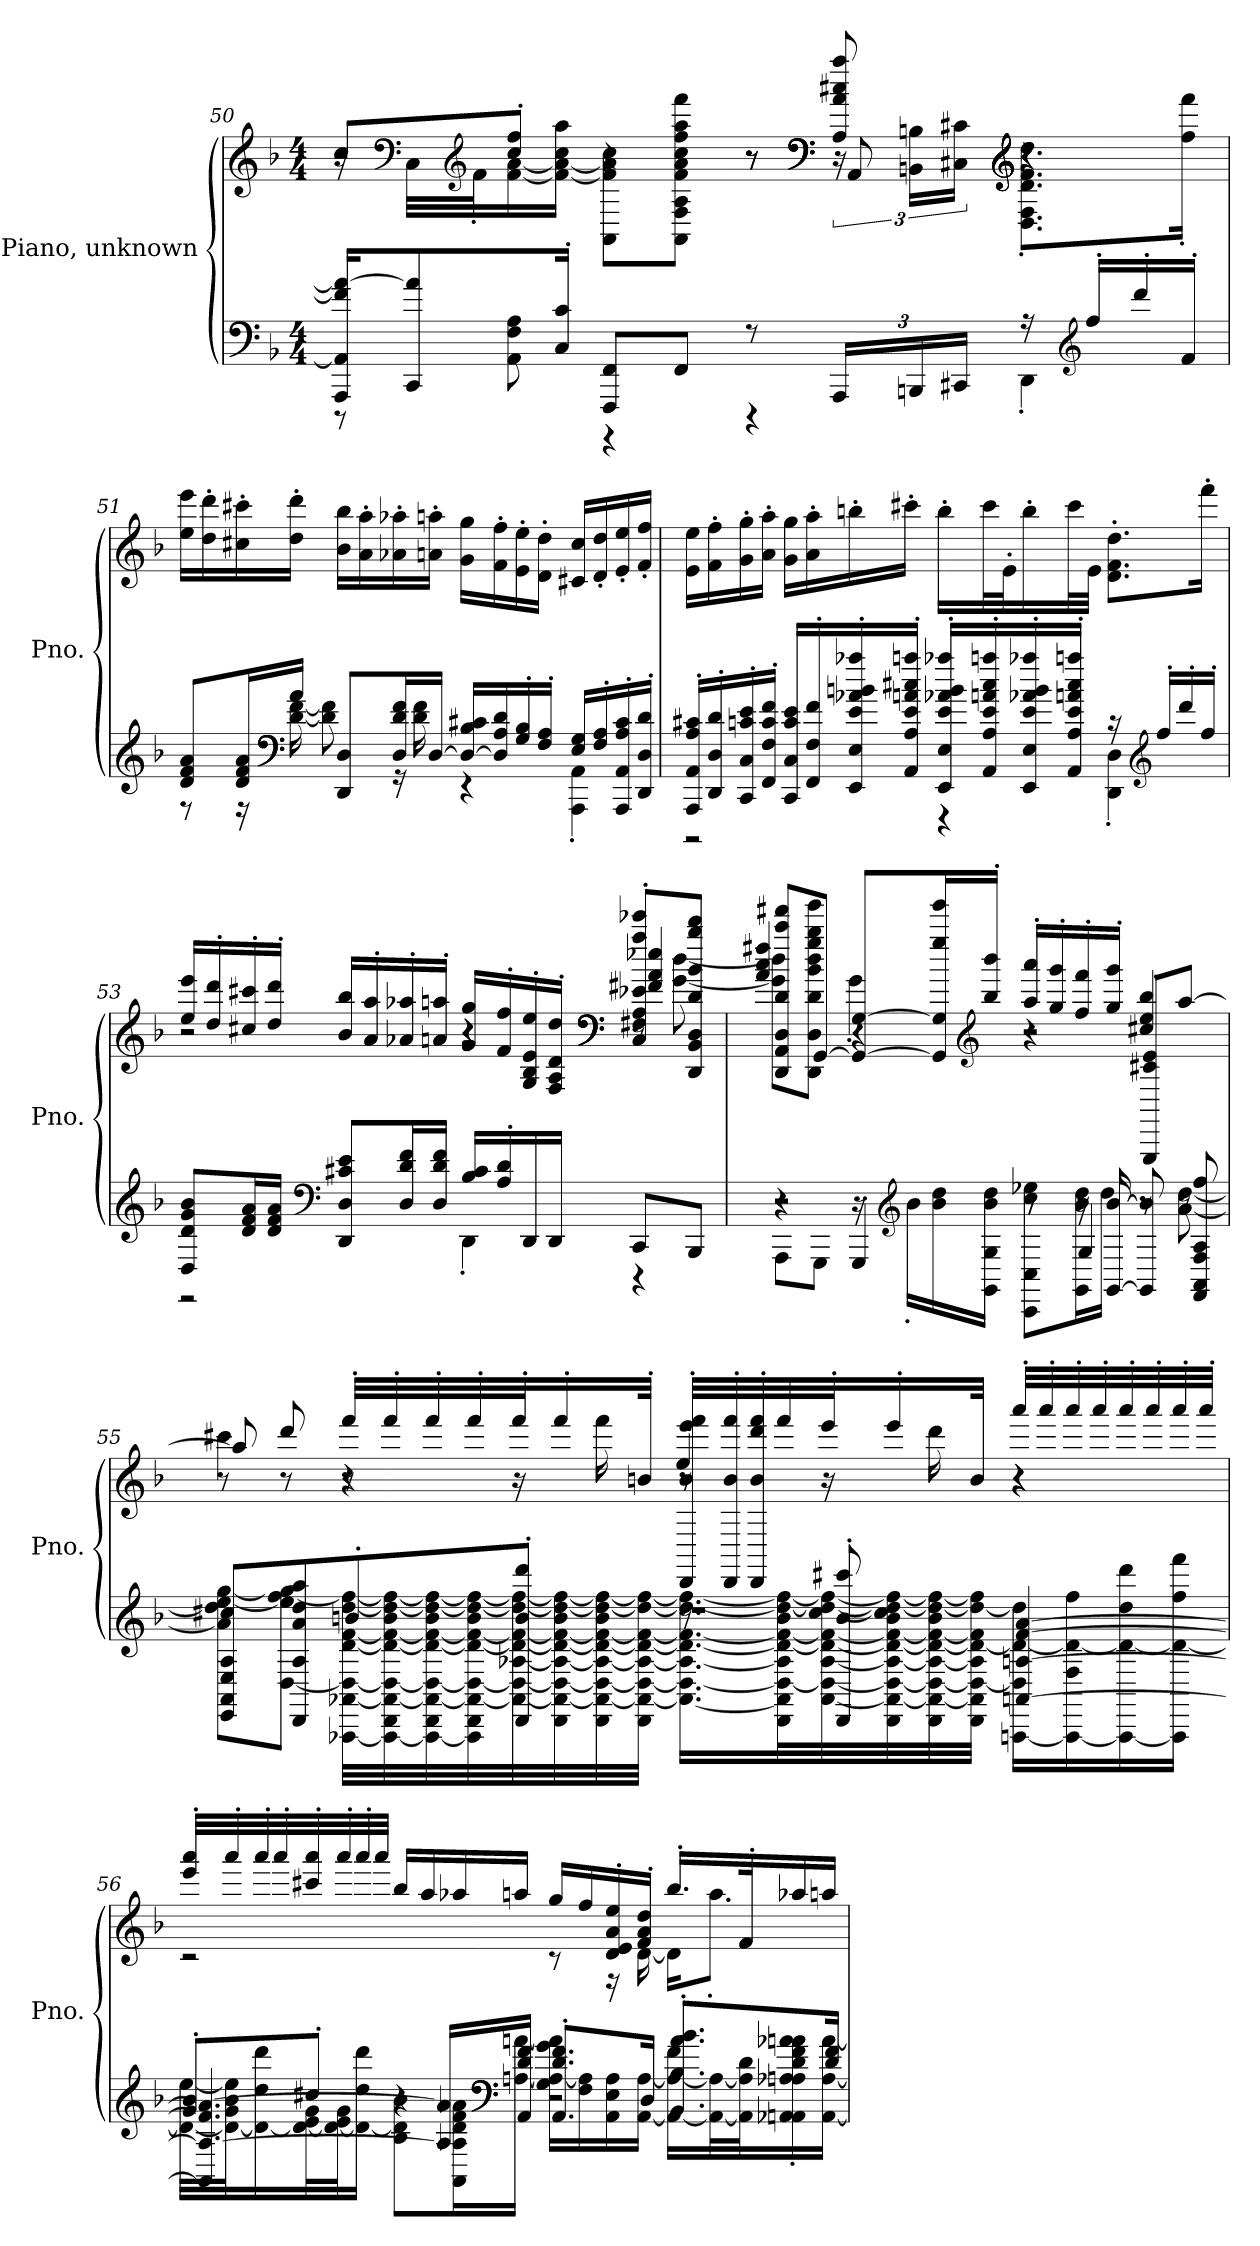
**kern	**kern
*part1	*part1
*staff2	*staff1
*I"Piano, unknown	*
*I'Pno.	*
!!LO:LB:g=z
*clefF4	*clefG2
*k[b-]	*k[b-]
*M4/4	*M4/4
=50	=50
*^	*^
*	*	*	*^
16AAA/ 16AA/] 16f/] 16a/_KL	8r	8cc/L	16r	2r
*	*	*clefF4	*	*
8CC/ 8a/]	.	.	32C\LLL	.
*	*	*clefG2	*	*
.	.	.	32f'\J	.
.	8AA\ 8F\ 8A\	8cc/' 8ff/'J	[16f\ [16a\	.
16C/' 16c/'Jk	.	.	16f\_ 16a\_ 16cc\ 16aa\JJ	.
8FFF/ 8FF/L	4r	4r	8AA\ 8f\] 8a\] 8cc\L	.
8FF/J	.	.	8AA\ 8F\ 8A\ 8f\ 8a\ 8cc\ 8ff\ 8aa\ 8fff\J	.
8r	4r	8r	8r	8r
*	*	*clefF4	*	*
*Xbrackettup	*	*	*	*
24AAA/LL	.	8A/ 8a/ 8cc#X/ 8aa/	24r	8AA/
24BBBn/	.	.	24BBn\ 24Bn\LL	.
24CC#X/JJ	.	.	24C#X\ 24c#X\JJ	.
*	*	*clefG2	*	*
16r	4DD'\	4r	8.D\' 8.F\' 8.d\' 8.f\' 8.dd\'L	4r
*clefG2	*	*	*	*
16ff'/LL	.	.	.	.
16ddd'/	.	.	.	.
16f'/JJ	.	.	16ff\' 16fff\'Jk	.
*	*	*v	*v	*v
!!LO:PB:g=z
=51	=51	=51
8d/ 8f/ 8a/L	8r	16ee\ 16eee\LL
.	.	16dd\' 16ddd\'
16d/ 16f/ 16a/L	16r	16cc#X\' 16ccc#X\'
*clefF4	*	*
16a/JJ	[16d\ [16f\	16dd\' 16ddd\'JJ
8DD/ 8D/L	8d\] 8f\]	16b-\ 16bb-\LL
.	.	16a\' 16aa\'
16D/ 16d/ 16f/L	16r	16a-X\' 16aa-X\'
[16D/JJ	16d\ 16f\	16an\' 16aan\'JJ
16D/_ 16B-/ 16c#X/LL	4r	16g\ 16gg\LL
16D/] 16A/ 16d/	.	16f\' 16ff\'
16G/' 16B-/'	.	16e\' 16ee\'
16F/' 16A/'JJ	.	16d\' 16dd\'JJ
16E/ 16G/LL	4AAA\' 4AA\'	16c#X/ 16cc#/LL
16F/' 16A/'	.	16d/' 16dd/'
16AAA/' 16AA/' 16A/' 16c#/'	.	16e/' 16ee/'
16DD/' 16D/' 16d/'JJ	.	16f/' 16ff/'JJ
!!LO:LB:g=z
=52	=52	=52
16AAA/' 16AA/' 16A/' 16c#X/'LL	2r	16e\ 16ee\LL
16DD/' 16D/' 16d/'	.	16f\' 16ff\'
16CC/' 16C/' 16cn/' 16e/'	.	16g\' 16gg\'
16FF/' 16F/' 16c/' 16f/'JJ	.	16a\' 16aa\'JJ
16CC/ 16C/ 16c/ 16e/LL	.	16g\ 16gg\LL
16FF/' 16F/' 16f/'	.	16a\' 16aa\'
16EE/' 16E/' 16e/' 16a-X/' 16bn/' 16aa-X/'	.	16bbn'\
16AA/' 16A/' 16e/' 16an/' 16cc#X/' 16aan/'JJ	.	16ccc#X'\JJ
16EE/' 16E/' 16e/' 16a-X/' 16b/' 16aa-X/'LL	4r	16bb'\LL
16AA/' 16A/' 16e/' 16an/' 16cc#/' 16aan/'	.	32ccc#\L
.	.	32e'\J
16EE/' 16E/' 16e/' 16a-X/' 16b/' 16aa-X/'	.	16bb'\
16AA/' 16A/' 16e/' 16an/' 16cc#/' 16aan/'JJ	.	32ccc#\L
.	.	32e\JJJ
16r	4DD\' 4D\'	8.d\' 8.f\' 8.dd\'L
*clefG2	*	*
16ff'/LL	.	.
16ddd'/	.	.
16ff'/JJ	.	16fff'\Jk
!!LO:LB:g=z
=53	=53	=53
*	*	*^
*	*	*	*^
8D/ 8d/ 8g/ 8b-/L	2r	16ee/ 16eee/LL	2r	2r
.	.	16dd/' 16ddd/'	.	.
16d/ 16f/ 16a/L	.	16cc#X/' 16ccc#X/'	.	.
16d/ 16f/ 16a/JJ	.	16dd/' 16ddd/'JJ	.	.
*clefF4	*	*	*	*
8DD/ 8D/ 8c#X/ 8e/L	.	16b-/ 16bb-/LL	.	.
.	.	16a/' 16aa/'	.	.
16D/ 16d/ 16f/L	.	16a-X/' 16aa-X/'	.	.
16D/ 16d/ 16f/JJ	.	16an/' 16aan/'JJ	.	.
16B-/ 16c#/LL	4DD'\	16g/ 16gg/LL	4r	4r
16A/' 16d/'	.	16f/' 16ff/'	.	.
16DD/	.	16G/' 16B-/' 16e/' 16ee/'	.	.
16DD/JJ	.	16F/' 16A/' 16d/' 16dd/'JJ	.	.
*	*	*clefF4	*	*
8CC/L	4r	8C/' 8F#X/' 8A/' 8e-X/' 8aa/' 8eee-X/'L	8r	4f#X/ 4a/ 4ee-X/
8BBB-/J	.	8DD/ 8BB-/ 8D/ 8d/ 8b-/ 8bb-/ 8ddd/J	[8g\ [8dd\	.
!!LO:LB:g=z	!!	!!
=54	=54	=54	=54	=54
*	*^	*	*	*
2r	8AAA\L	4r	8DD/ 8AA/ 8D/ 8d/ 8ccc/ 8fff#X/L	8g\] 8dd\]L	4a/ 4cc/ 4ff#X/
.	8GGG\J	.	[8GG/J	8DD\ 8D\ 8d\ 8b-\ 8dd\ 8gg\ 8bb-\ 8ggg\J	.
.	16r	4GGG'/	8GG/_ [8G/L	4g'\	4r
*clefG2	*	*	*	*	*
.	16b-'\LL	.	.	.	.
.	16b-\ 16dd\	.	16GG/] 16G/] 16gg/ 16ggg/L	.	.
*	*	*	*clefG2	*	*
.	16GG\ 16G\ 16b-\ 16dd\JJ	.	16bb-/' 16bbb-/'JJ	.	.
8r	8CC\ 8C\ 8cc\ 8ee-X\L	8r	16aa/' 16aaa/'LL	2r	4r
.	.	.	16gg/' 16ggg/'	.	.
16r	16GG\ 16b-\ 16dd\L	4G/	16ff#/' 16fff#/'	.	.
[16GG/ [16b-/	16dd\JJ	.	16gg/' 16ggg/'JJ	.	.
8GG/] 8b-/]	8r	.	4cc#X/ 4ee/ 4bb-/	.	8GGG/' 8c#X/' 8e/'L
8r	[8a\ [8dd\	8FF/ 8AA/ 8F/ 8A/ 8ff/	.	.	[8aa/J
!!LO:LB:g=z	!!	!!
=55	=55	=55	=55	=55	=55
1r	8a\] 8dd\] [8ee\ [8gg\L	8EE/ 8AA/ 8E/ 8A/ 8cc#X/L	8r	4ccc#X\	8aa/]
.	[8D\ 8ee\] [8ff\ 8gg\]J	8DD/ 8A/ 8a/ 8dd/ 8aa/	8ddd/	.	8r
.	[32AAA-X\ [32AA-X\ 32D\_ [32d\ [32f\ [32dd\ 32ff\_LLL	8bn'/	32fff'/LLL	8r	4r
.	32AAA-\_ 32DD\ 32AA-\_ 32D\_ 32d\_ 32f\_ 32b\ 32dd\_ 32ff\_	.	32fff'/	.	.
.	32AAA-\_ 32DD\ 32AA-\_ 32D\_ 32d\_ 32f\_ 32b\ 32dd\_ 32ff\_	.	32fff'/	.	.
.	32AAA-\] 32DD\ 32AA-\_ 32D\_ 32d\_ 32f\_ 32b\ 32dd\_ 32ff\_	.	32fff'/	.	.
.	32AA-\_ 32D\_ [32A-X\ 32d\_ 32f\_ 32dd\_ 32ff\_	8DD/' 8b/' 8ddd/'J	32fff'/J	16r	.
.	32DD\ 32AA-\_ 32D\_ 32A-\_ 32d\_ 32f\_ 32b\ 32dd\_ 32ff\_	.	16fff'/	.	.
.	32DD\ 32AA-\_ 32D\_ 32A-\_ 32d\_ 32f\_ 32b\ 32dd\_ 32ff\_	.	.	16fff\	.
.	32DD\ 32AA-\_ 32D\_ 32A-\_ 32d\_ 32f\_ 32dd\_ 32ff\_JJJ	.	32bn'/JJk	.	.
.	16.AA-\_ 16.D\_ 16.A-\_ 16.d\_ 16.f\_ 16.dd\_ 16.ff\_LL	8r	32DD/' 32b/' 32eee/' 32fff/'LLL	8r	4ee'/
.	.	.	32DD/' 32b/' 32fff/'	.	.
.	.	.	32DD/' 32b/' 32ddd/' 32fff/'	.	.
.	32DD\ 32AA-\] 32D\_ 32A-\] 32d\_ 32f\_ 32b\ 32dd\_ 32ff\_L	.	32fff/	.	.
.	[32AA-\ 32D\_ [32A-\ 32d\_ 32f\_ [32cc#\ 32dd\_ 32ff\_	8DD/' 8b/' 8ccc#X/'	32eee'/J	16r	.
.	32DD\ 32AA-\_ 32D\_ 32A-\_ 32d\_ 32f\_ 32b\ 32cc#\] 32dd\_ 32ff\_	.	16eee'/	.	.
.	32DD\ 32AA-\_ 32D\_ 32A-\_ 32d\_ 32f\_ 32b\ 32dd\_ 32ff\_	.	.	16ddd\	.
.	32DD\ 32AA-\] 32D\_ 32A-\] 32d\_ 32f\] 32dd\_ 32ff\]JJJ	.	32b/JJk	.	.
.	[16AAAn\ 16D\] 16d\_ 16dd\]LL	[4AAn/ [4An/ [4f/ [4a/	32aaa'/LLL	4r	4r
.	.	.	32aaa'/	.	.
.	16AAA\_ 16F\ 16d\_ 16ff\	.	32aaa'/	.	.
.	.	.	32aaa'/	.	.
.	16AAA\_ 16d\_ 16dd\ 16ddd\	.	32aaa'/	.	.
.	.	.	32aaa'/	.	.
.	16AAA\] 16d\_ 16ff\ 16fff\JJ	.	32aaa'/	.	.
.	.	.	32aaa'/JJJ	.	.
*	*	*	*	*v	*v
!!LO:LB:g=z
=56	=56	=56	=56	=56
8g/' 8b-/'L	32d\_ [32ee\LLL	4.AA/] 4.A/_ 4.f/] 4.a/_	32eee/' 32aaa/'LLL	2r
.	32d\_ 32g\ 32b-\ 32ee\]J	.	32aaa'/	.
.	16d\_ 16dd\ 16ddd\	.	32aaa'/	.
.	.	.	32aaa'/	.
8cc#X'/J	32d\_ 32e\ 32g\L	.	32ccc#X/' 32aaa/'	.
.	32d\_ 32e\ 32g\J	.	32aaa'/	.
.	16d\_ 16dd\ 16ddd\JJ	.	32aaa'/	.
.	.	.	32aaa/JJJ	.
4r	8B-\ 8d\] 8b-\L	.	16bb-/LL	.
.	.	.	16aa/	.
.	16AA\ 16A-X\ 16d\ 16f\ 16a-X\L	16A/] 16a/]LL	16aa-X/	.
*clefF4	*	*	*	*
.	[16An\ [16an\JJ	16AA/ 16d/ 16f/JJ	16aan/JJ	.
2r	16G\ 16A\_ 16g\ 16a\]LL	8.AA/' 8.d/' 8.f/'L	16gg/LL	8r
.	16F\ 16A\]	.	16ff/	.
.	16AA\ 16E\ 16A\	.	16d/' 16e/' 16a/' 16ee/'	16r
.	[16AA\ [16A\JJ	16D/Jk	16f/' 16a/' 16dd/'JJ	[16d\
.	16AA\_ 16A\_ 16f\LL	8.BB-/' 8.B-/' 8.a/' 8.b-/'L	16.bb-'/LL	16d\KL]
.	32AA\_ 32A\_L	.	.	8.aa'\J
.	32AA\] 32A\] 32d\J	.	32f'/K	.
.	16AA-X\' 16AAn\' 16A-X\' 16An\' 16d\' 16f\' 16a-X\' 16an\'	.	16aa-X/	.
.	[16AA\ [16A\ [16a\JJ	16d/ 16f/Jk	16aan/JJ	.
*v	*v	*v	*	*
*	*v	*v
=	=
*-	*-
